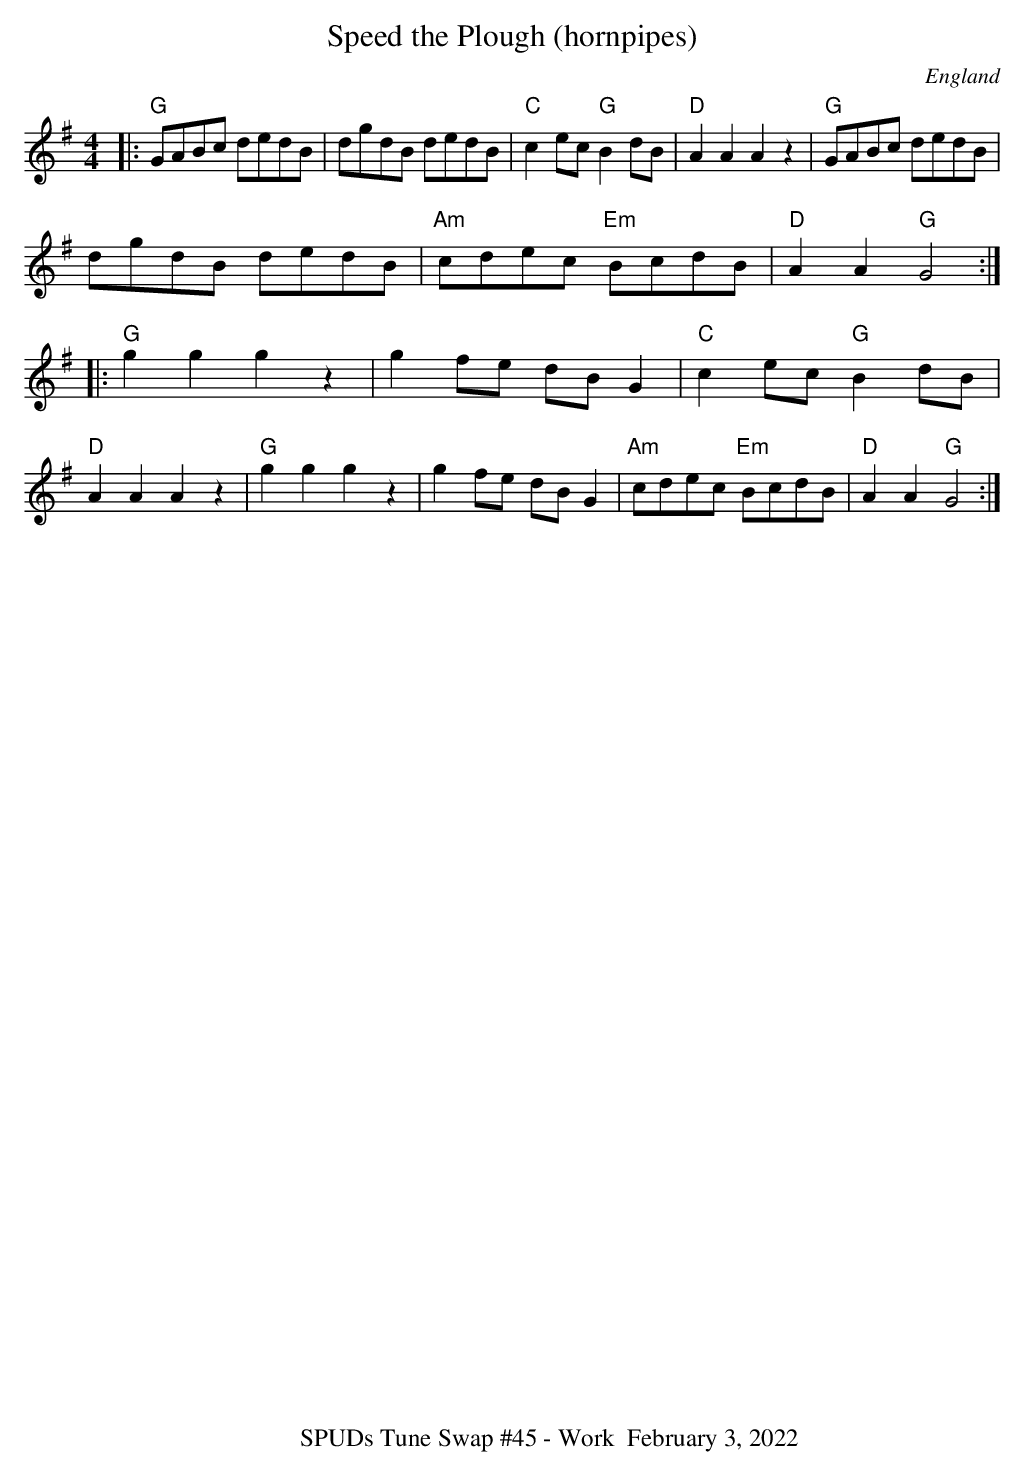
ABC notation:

X:1
T:Speed the Plough (hornpipes)
O:England
M:4/4
K:G
|:"G"GABc dedB|dgdB dedB|"C"c2ec "G"B2dB|"D"A2A2A2z2|"G"GABc dedB|
dgdB dedB|"Am"cdec "Em"BcdB|"D"A2A2"G"G4:|
|:"G"g2g2g2z2|g2fe dBG2|"C"c2ec "G"B2dB|
"D"A2A2A2z2|"G"g2g2g2z2|g2fe dBG2|"Am"cdec "Em"BcdB|"D"A2A2"G"G4:|
